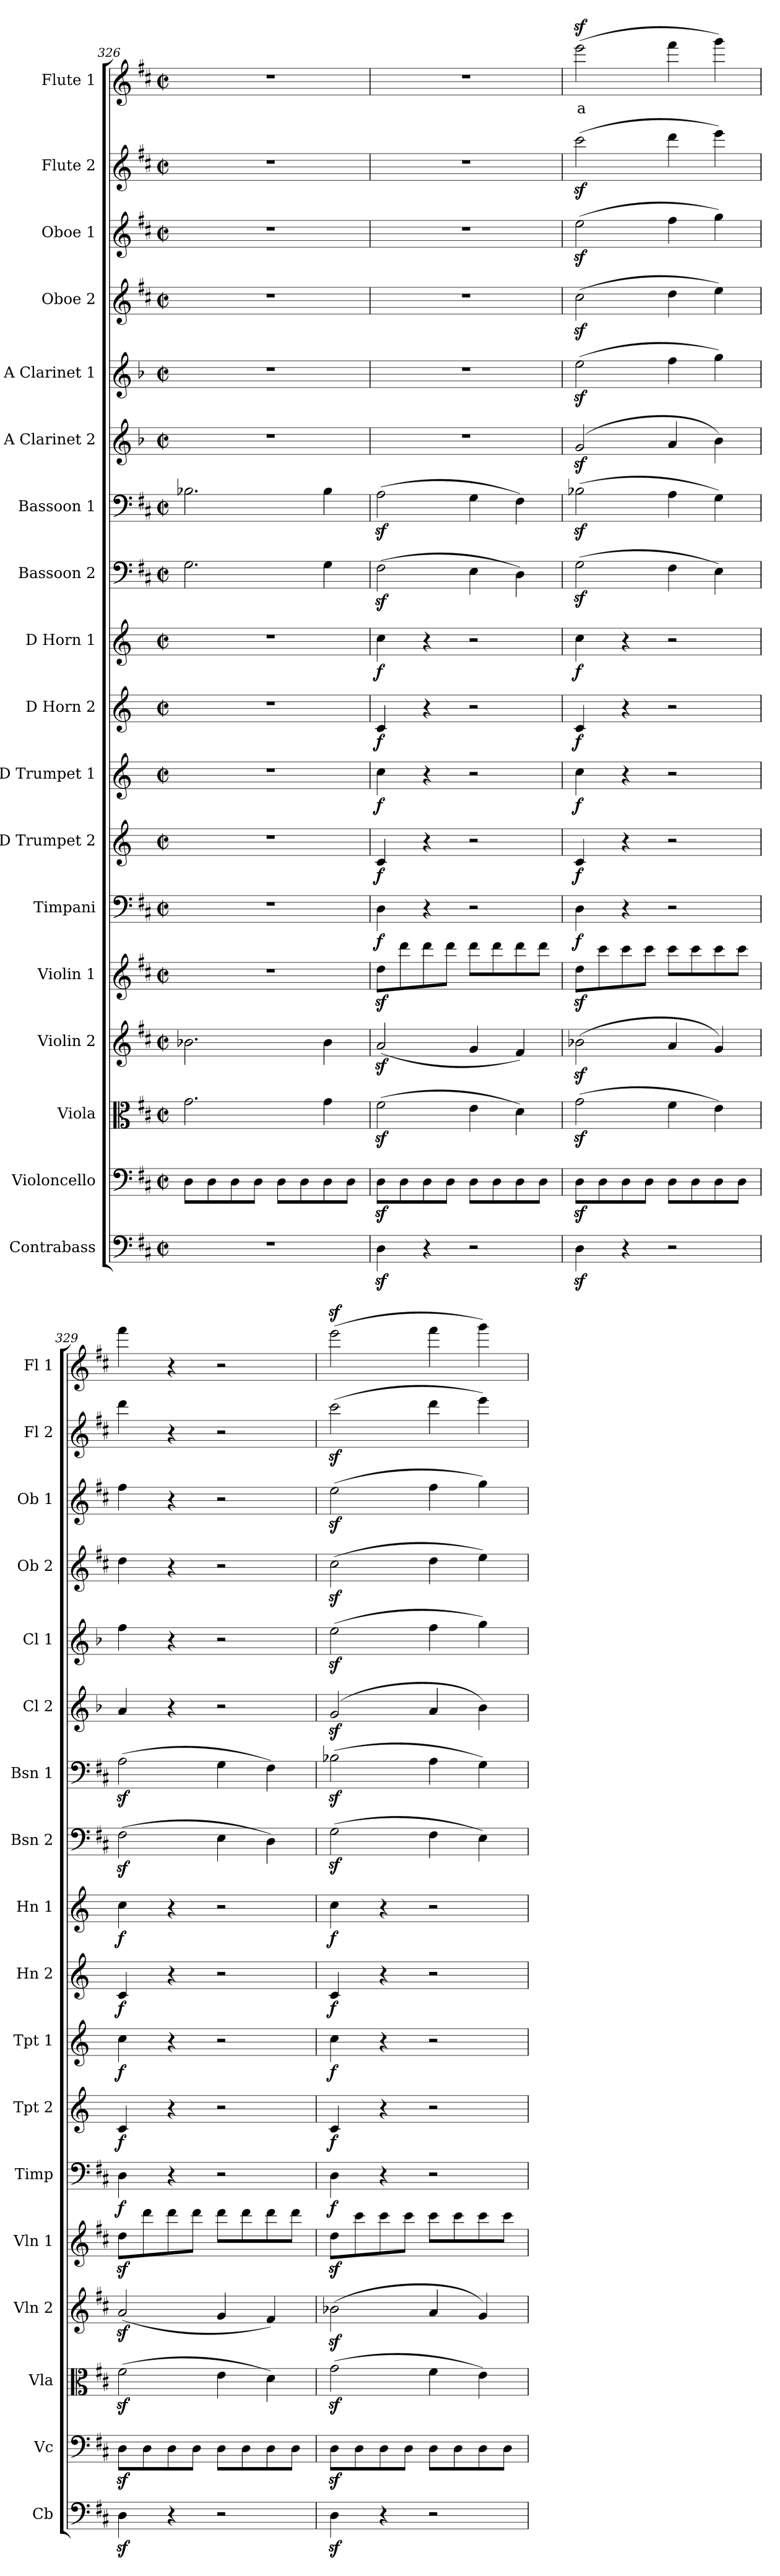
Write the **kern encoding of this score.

**kern	**kern	**kern	**kern	**kern	**kern	**dynam	**kern	**dynam	**kern	**dynam	**kern	**dynam	**kern	**dynam	**kern	**kern	**kern	**kern	**kern	**kern	**kern	**kern	**text
*part18	*part17	*part16	*part15	*part14	*part13	*part13	*part12	*part12	*part11	*part11	*part10	*part10	*part9	*part9	*part8	*part7	*part6	*part5	*part4	*part3	*part2	*part1	*part1
*staff18	*staff17	*staff16	*staff15	*staff14	*staff13	*staff13	*staff12	*staff12	*staff11	*staff11	*staff10	*staff10	*staff9	*staff9	*staff8	*staff7	*staff6	*staff5	*staff4	*staff3	*staff2	*staff1	*staff1
*I"Contrabass	*I"Violoncello	*I"Viola	*I"Violin 2	*I"Violin 1	*I"Timpani	*	*I"D Trumpet 2	*	*I"D Trumpet 1	*	*I"D Horn 2	*	*I"D Horn 1	*	*I"Bassoon 2	*I"Bassoon 1	*I"A Clarinet 2	*I"A Clarinet 1	*I"Oboe 2	*I"Oboe 1	*I"Flute 2	*I"Flute 1	*
*I'Cb	*I'Vc	*I'Vla	*I'Vln 2	*I'Vln 1	*I'Timp	*	*I'Tpt 2	*	*I'Tpt 1	*	*I'Hn 2	*	*I'Hn 1	*	*I'Bsn 2	*I'Bsn 1	*I'Cl 2	*I'Cl 1	*I'Ob 2	*I'Ob 1	*I'Fl 2	*I'Fl 1	*
*clefF4	*clefF4	*clefC3	*clefG2	*clefG2	*clefF4	*	*clefG2	*	*clefG2	*	*clefG2	*	*clefG2	*	*clefF4	*clefF4	*clefG2	*clefG2	*clefG2	*clefG2	*clefG2	*clefG2	*
*ITrd7c12	*	*	*	*	*	*	*ITrd-1c-2	*	*ITrd-1c-2	*	*ITrd6c10	*	*ITrd6c10	*	*	*	*ITrd2c3	*ITrd2c3	*	*	*	*	*
*k[f#c#]	*k[f#c#]	*k[f#c#]	*k[f#c#]	*k[f#c#]	*k[f#c#]	*	*k[f#c#]	*	*k[f#c#]	*	*k[f#c#]	*	*k[f#c#]	*	*k[f#c#]	*k[f#c#]	*k[f#c#]	*k[f#c#]	*k[f#c#]	*k[f#c#]	*k[f#c#]	*k[f#c#]	*
*M2/2	*M2/2	*M2/2	*M2/2	*M2/2	*M2/2	*	*M2/2	*	*M2/2	*	*M2/2	*	*M2/2	*	*M2/2	*M2/2	*M2/2	*M2/2	*M2/2	*M2/2	*M2/2	*M2/2	*
*met(c|)	*met(c|)	*met(c|)	*met(c|)	*met(c|)	*met(c|)	*	*met(c|)	*	*met(c|)	*	*met(c|)	*	*met(c|)	*	*met(c|)	*met(c|)	*met(c|)	*met(c|)	*met(c|)	*met(c|)	*met(c|)	*met(c|)	*
=326	=326	=326	=326	=326	=326	=326	=326	=326	=326	=326	=326	=326	=326	=326	=326	=326	=326	=326	=326	=326	=326	=326	=326
1r	8D\L	2.g\	2.b-X\	1r	1r	.	1r	.	1r	.	1r	.	1r	.	2.G\	2.B-X\	1r	1r	1r	1r	1r	1r	.
.	8D\	.	.	.	.	.	.	.	.	.	.	.	.	.	.	.	.	.	.	.	.	.	.
.	8D\	.	.	.	.	.	.	.	.	.	.	.	.	.	.	.	.	.	.	.	.	.	.
.	8D\J	.	.	.	.	.	.	.	.	.	.	.	.	.	.	.	.	.	.	.	.	.	.
.	8D\L	.	.	.	.	.	.	.	.	.	.	.	.	.	.	.	.	.	.	.	.	.	.
.	8D\	.	.	.	.	.	.	.	.	.	.	.	.	.	.	.	.	.	.	.	.	.	.
.	8D\	4g\	4b-\	.	.	.	.	.	.	.	.	.	.	.	4G\	4B-\	.	.	.	.	.	.	.
.	8D\J	.	.	.	.	.	.	.	.	.	.	.	.	.	.	.	.	.	.	.	.	.	.
=327	=327	=327	=327	=327	=327	=327	=327	=327	=327	=327	=327	=327	=327	=327	=327	=327	=327	=327	=327	=327	=327	=327	=327
!	!	!	!	!	!	!LO:DY:b	!	!LO:DY:b	!	!LO:DY:b	!	!LO:DY:b	!	!LO:DY:b	!	!	!	!	!	!	!	!	!
4DDz<\	8Dz<\L	(2f#z<\	(2az</	8ddz<\L	4D\	f	4d/	f	4dd\	f	4D/	f	4d\	f	(2F#z<\	(2Az<\	1r	1r	1r	1r	1r	1r	.
.	8D\	.	.	8ddd\	.	.	.	.	.	.	.	.	.	.	.	.	.	.	.	.	.	.	.
4r	8D\	.	.	8ddd\	4r	.	4r	.	4r	.	4r	.	4r	.	.	.	.	.	.	.	.	.	.
.	8D\J	.	.	8ddd\J	.	.	.	.	.	.	.	.	.	.	.	.	.	.	.	.	.	.	.
2r	8D\L	4e\	4g/	8ddd\L	2r	.	2r	.	2r	.	2r	.	2r	.	4E\	4G\	.	.	.	.	.	.	.
.	8D\	.	.	8ddd\	.	.	.	.	.	.	.	.	.	.	.	.	.	.	.	.	.	.	.
.	8D\	4d\)	4f#/)	8ddd\	.	.	.	.	.	.	.	.	.	.	4D\)	4F#\)	.	.	.	.	.	.	.
.	8D\J	.	.	8ddd\J	.	.	.	.	.	.	.	.	.	.	.	.	.	.	.	.	.	.	.
=328	=328	=328	=328	=328	=328	=328	=328	=328	=328	=328	=328	=328	=328	=328	=328	=328	=328	=328	=328	=328	=328	=328	=328
!	!	!	!	!	!	!LO:DY:b	!	!LO:DY:b	!	!LO:DY:b	!	!LO:DY:b	!	!LO:DY:b	!	!	!	!	!	!	!	!	!LO:LY:b:color=#FF0000
4DDz<\	8Dz<\L	(2gz<\	(2b-Xz<\	8ddz<\L	4D\	f	4d/	f	4dd\	f	4D/	f	4d\	f	(2Gz<\	(2B-Xz<\	(2ez</	(2cc#z<\	(2cc#z<\	(2eez<\	(2ccc#z<\	(2eeez<\	a
.	8D\	.	.	8ccc#\	.	.	.	.	.	.	.	.	.	.	.	.	.	.	.	.	.	.	.
4r	8D\	.	.	8ccc#\	4r	.	4r	.	4r	.	4r	.	4r	.	.	.	.	.	.	.	.	.	.
.	8D\J	.	.	8ccc#\J	.	.	.	.	.	.	.	.	.	.	.	.	.	.	.	.	.	.	.
2r	8D\L	4f#\	4a/	8ccc#\L	2r	.	2r	.	2r	.	2r	.	2r	.	4F#\	4A\	4f#/	4dd\	4dd\	4ff#\	4ddd\	4fff#\	.
.	8D\	.	.	8ccc#\	.	.	.	.	.	.	.	.	.	.	.	.	.	.	.	.	.	.	.
.	8D\	4e\)	4g/)	8ccc#\	.	.	.	.	.	.	.	.	.	.	4E\)	4G\)	4g\)	4ee\)	4ee\)	4gg\)	4eee\)	4ggg\)	.
.	8D\J	.	.	8ccc#\J	.	.	.	.	.	.	.	.	.	.	.	.	.	.	.	.	.	.	.
=329	=329	=329	=329	=329	=329	=329	=329	=329	=329	=329	=329	=329	=329	=329	=329	=329	=329	=329	=329	=329	=329	=329	=329
!	!	!	!	!	!	!LO:DY:b	!	!LO:DY:b	!	!LO:DY:b	!	!LO:DY:b	!	!LO:DY:b	!	!	!	!	!	!	!	!	!
4DDz<\	8Dz<\L	(2f#z<\	(2az</	8ddz<\L	4D\	f	4d/	f	4dd\	f	4D/	f	4d\	f	(2F#z<\	(2Az<\	4f#/	4dd\	4dd\	4ff#\	4ddd\	4fff#\	.
.	8D\	.	.	8ddd\	.	.	.	.	.	.	.	.	.	.	.	.	.	.	.	.	.	.	.
4r	8D\	.	.	8ddd\	4r	.	4r	.	4r	.	4r	.	4r	.	.	.	4r	4r	4r	4r	4r	4r	.
.	8D\J	.	.	8ddd\J	.	.	.	.	.	.	.	.	.	.	.	.	.	.	.	.	.	.	.
2r	8D\L	4e\	4g/	8ddd\L	2r	.	2r	.	2r	.	2r	.	2r	.	4E\	4G\	2r	2r	2r	2r	2r	2r	.
.	8D\	.	.	8ddd\	.	.	.	.	.	.	.	.	.	.	.	.	.	.	.	.	.	.	.
.	8D\	4d\)	4f#/)	8ddd\	.	.	.	.	.	.	.	.	.	.	4D\)	4F#\)	.	.	.	.	.	.	.
.	8D\J	.	.	8ddd\J	.	.	.	.	.	.	.	.	.	.	.	.	.	.	.	.	.	.	.
=330	=330	=330	=330	=330	=330	=330	=330	=330	=330	=330	=330	=330	=330	=330	=330	=330	=330	=330	=330	=330	=330	=330	=330
!	!	!	!	!	!	!LO:DY:b	!	!LO:DY:b	!	!LO:DY:b	!	!LO:DY:b	!	!LO:DY:b	!	!	!	!	!	!	!	!	!
4DDz<\	8Dz<\L	(2gz<\	(2b-Xz<\	8ddz<\L	4D\	f	4d/	f	4dd\	f	4D/	f	4d\	f	(2Gz<\	(2B-Xz<\	(2ez</	(2cc#z<\	(2cc#z<\	(2eez<\	(2ccc#z<\	(2eeez<\	.
.	8D\	.	.	8ccc#\	.	.	.	.	.	.	.	.	.	.	.	.	.	.	.	.	.	.	.
4r	8D\	.	.	8ccc#\	4r	.	4r	.	4r	.	4r	.	4r	.	.	.	.	.	.	.	.	.	.
.	8D\J	.	.	8ccc#\J	.	.	.	.	.	.	.	.	.	.	.	.	.	.	.	.	.	.	.
2r	8D\L	4f#\	4a/	8ccc#\L	2r	.	2r	.	2r	.	2r	.	2r	.	4F#\	4A\	4f#/	4dd\	4dd\	4ff#\	4ddd\	4fff#\	.
.	8D\	.	.	8ccc#\	.	.	.	.	.	.	.	.	.	.	.	.	.	.	.	.	.	.	.
.	8D\	4e\)	4g/)	8ccc#\	.	.	.	.	.	.	.	.	.	.	4E\)	4G\)	4g\)	4ee\)	4ee\)	4gg\)	4eee\)	4ggg\)	.
.	8D\J	.	.	8ccc#\J	.	.	.	.	.	.	.	.	.	.	.	.	.	.	.	.	.	.	.
=	=	=	=	=	=	=	=	=	=	=	=	=	=	=	=	=	=	=	=	=	=	=	=
*-	*-	*-	*-	*-	*-	*-	*-	*-	*-	*-	*-	*-	*-	*-	*-	*-	*-	*-	*-	*-	*-	*-	*-
